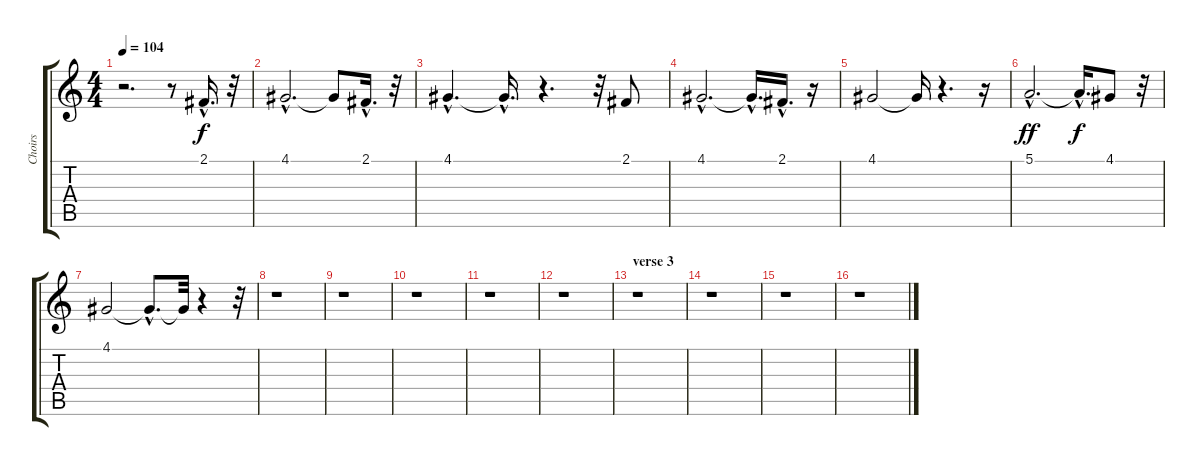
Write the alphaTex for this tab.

\track ("Choirs" "Choirs") {instrument voiceoohs}
\staff {score tabs}
\tuning (E4 B3 G3 D3 A2 E2) {hide}
\ts (4 4)
\tempo 104
\clef g2
\ks c
r.2{d dy f} r.8 2.1{hac}.16{d} r.32 |
4.1{hac}.2{d} 4.1{t}.8 2.1{hac}.16{d} r.32 |
4.1{hac}.4{d} 4.1{hac t}.16{d} r.4{d} r.32 2.1.8 |
4.1{hac}.2{d} 4.1{hac t}.16{d} 2.1{hac}.16{d} r.16 |
4.1.2 4.1{t}.16 r.4{d} r.16 |
5.1{hac}.2{d dy ff} 5.1{hac t}.16{d dy f} 4.1.8 r.32 |
4.1.2 4.1{hac t}.8{d} 4.1{t}.32 r.4 r.32 |
r.1 |
r.1 |
r.1 |
r.1 |
r.1 |
\section ("" "verse 3")
r.1 |
r.1 |
r.1 |
r.1
